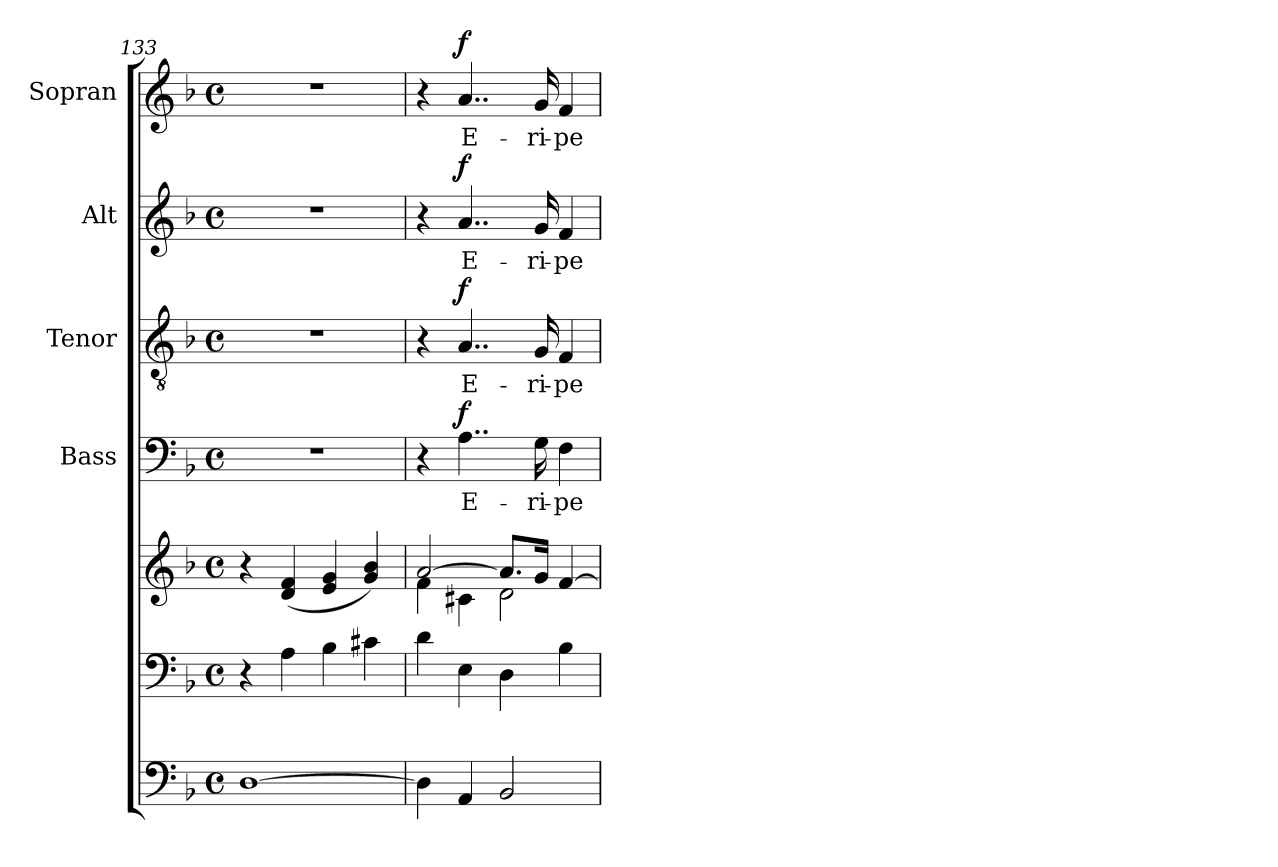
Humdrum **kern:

**kern	**kern	**kern	**kern	**text	**dynam	**kern	**text	**dynam	**kern	**text	**dynam	**kern	**text	**dynam
*part6	*part5	*part5	*part4	*part4	*part4	*part3	*part3	*part3	*part2	*part2	*part2	*part1	*part1	*part1
*staff7	*staff6	*staff5	*staff4	*staff4	*staff4	*staff3	*staff3	*staff3	*staff2	*staff2	*staff2	*staff1	*staff1	*staff1
*	*	*	*I"Bass	*	*	*I"Tenor	*	*	*I"Alt	*	*	*I"Sopran	*	*
*	*	*	*I'B.	*	*	*I'T.	*	*	*I'A.	*	*	*I'S.	*	*
*clefF4	*clefF4	*clefG2	*clefF4	*	*	*clefGv2	*	*	*clefG2	*	*	*clefG2	*	*
*k[b-]	*k[b-]	*k[b-]	*k[b-]	*	*	*k[b-]	*	*	*k[b-]	*	*	*k[b-]	*	*
*F:	*F:	*F:	*F:	*	*	*F:	*	*	*F:	*	*	*F:	*	*
*M4/4	*M4/4	*M4/4	*M4/4	*	*	*M4/4	*	*	*M4/4	*	*	*M4/4	*	*
*met(c)	*met(c)	*met(c)	*met(c)	*	*	*met(c)	*	*	*met(c)	*	*	*met(c)	*	*
=133	=133	=133	=133	=133	=133	=133	=133	=133	=133	=133	=133	=133	=133	=133
[1D	4r	4r	1r	.	.	1r	.	.	1r	.	.	1r	.	.
.	4A\	(4d/ 4f/	.	.	.	.	.	.	.	.	.	.	.	.
.	4B-\	4e/ 4g/	.	.	.	.	.	.	.	.	.	.	.	.
.	4c#X\	4g/ 4b-/)	.	.	.	.	.	.	.	.	.	.	.	.
=134	=134	=134	=134	=134	=134	=134	=134	=134	=134	=134	=134	=134	=134	=134
*	*	*^	*	*	*	*	*	*	*	*	*	*	*	*
4D\]	4d\	[>2a/	4f\	4r	.	.	4r	.	.	4r	.	.	4r	.	.
!	!	!	!	!	!LO:LY:b	!LO:DY:a	!	!LO:LY:b	!LO:DY:a	!	!LO:LY:b	!LO:DY:a	!	!LO:LY:b	!LO:DY:a
4AA/	4E\	.	4c#X\	4..A\	E-	f	4..A/	E-	f	4..a/	E-	f	4..a/	E-	f
2BB-/	4D\	8.a/L]	2d\	.	.	.	.	.	.	.	.	.	.	.	.
!	!	!	!	!	!LO:LY:b	!	!	!LO:LY:b	!	!	!LO:LY:b	!	!	!LO:LY:b	!
.	.	16g/Jk	.	16G\	-ri-	.	16G/	-ri-	.	16g/	-ri-	.	16g/	-ri-	.
!	!	!	!	!	!LO:LY:b	!	!	!LO:LY:b	!	!	!LO:LY:b	!	!	!LO:LY:b	!
.	4B-\	[<4f/	.	4F\	-pe	.	4F/	-pe	.	4f/	-pe	.	4f/	-pe	.
*	*	*v	*v	*	*	*	*	*	*	*	*	*	*	*	*
=	=	=	=	=	=	=	=	=	=	=	=	=	=	=
*-	*-	*-	*-	*-	*-	*-	*-	*-	*-	*-	*-	*-	*-	*-
